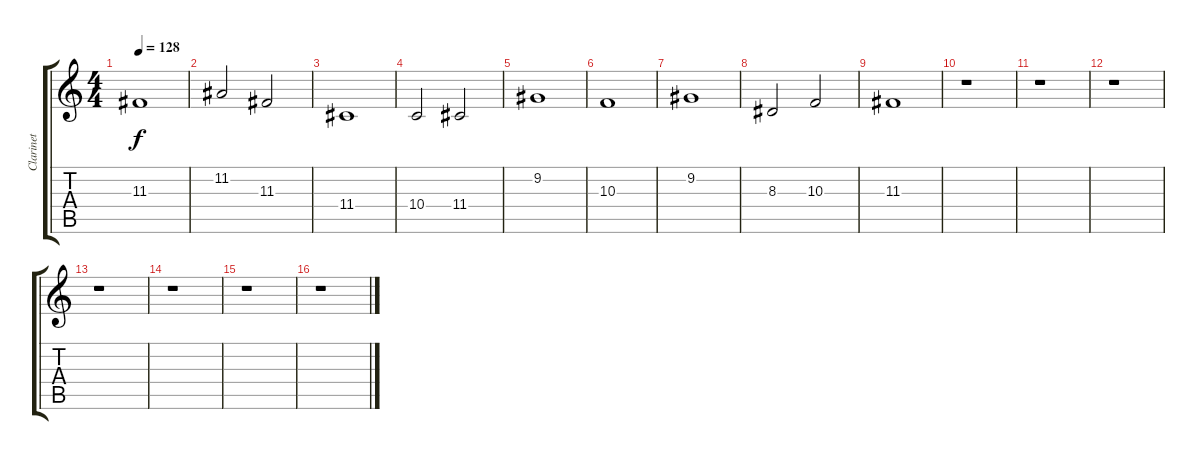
\track ("Clarinet" "Clarinet") {instrument clarinet}
\staff {score tabs}
\tuning (E4 B3 G3 D3 A2 E2) {hide}
\ts (4 4)
\tempo 128
\clef g2
\ks c
11.3.1{dy f} |
11.2.2 11.3.2 |
11.4.1 |
10.4.2 11.4.2 |
9.2.1 |
10.3.1 |
9.2.1 |
8.3.2 10.3.2 |
11.3.1 |
r.1 |
r.1 |
r.1 |
r.1 |
r.1 |
r.1 |
r.1
